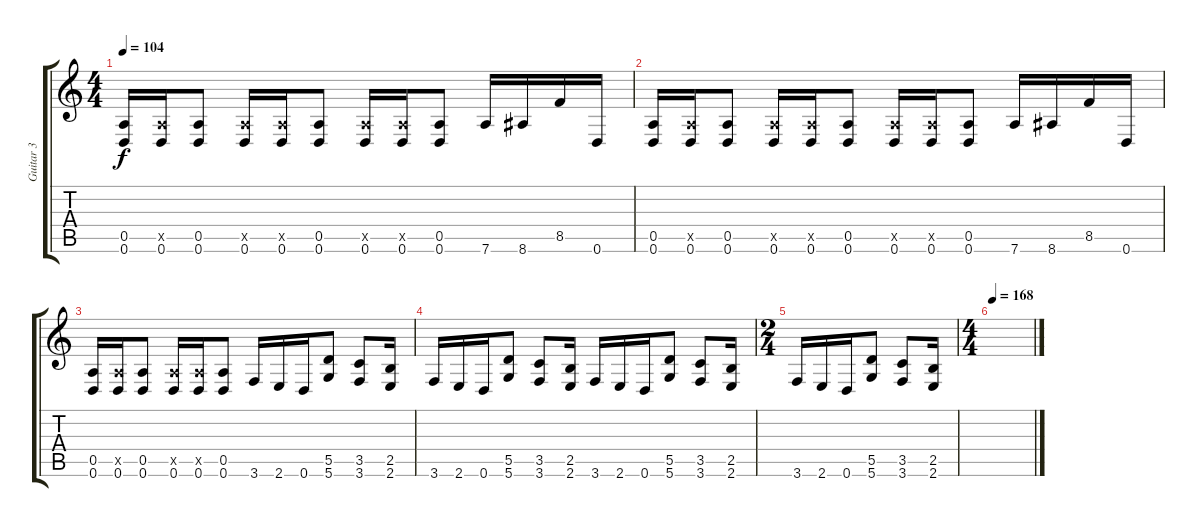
\track ("Guitar 3" "Guitar 3") {instrument distortionguitar}
\staff {score tabs}
\tuning (E4 B3 G3 D3 A2 D2) {hide}
\ts (4 4)
\tempo 104
\clef g2
\ks c
(0.5 0.6).16{dy f} (0.5{x} 0.6).16 (0.5 0.6).8 (0.5{x} 0.6).16 (0.5{x} 0.6).16 (0.5 0.6).8 (0.5{x} 0.6).16 (0.5{x} 0.6).16 (0.5 0.6).8 7.6.16 8.6.16 8.5.16 0.6.16 |
(0.5 0.6).16 (0.5{x} 0.6).16 (0.5 0.6).8 (0.5{x} 0.6).16 (0.5{x} 0.6).16 (0.5 0.6).8 (0.5{x} 0.6).16 (0.5{x} 0.6).16 (0.5 0.6).8 7.6.16 8.6.16 8.5.16 0.6.16 |
(0.5 0.6).16 (0.5{x} 0.6).16 (0.5 0.6).8 (0.5{x} 0.6).16 (0.5{x} 0.6).16 (0.5 0.6).8 3.6.16 2.6.16 0.6.16 (5.5 5.6).8 (3.5 3.6).8 (2.5 2.6).16 |
3.6.16 2.6.16 0.6.16 (5.5 5.6).8 (3.5 3.6).8 (2.5 2.6).16 3.6.16 2.6.16 0.6.16 (5.5 5.6).8 (3.5 3.6).8 (2.5 2.6).16 |
\ts (2 4)
3.6.16 2.6.16 0.6.16 (5.5 5.6).8 (3.5 3.6).8 (2.5 2.6).16 |
\ts (4 4)
\tempo 168
